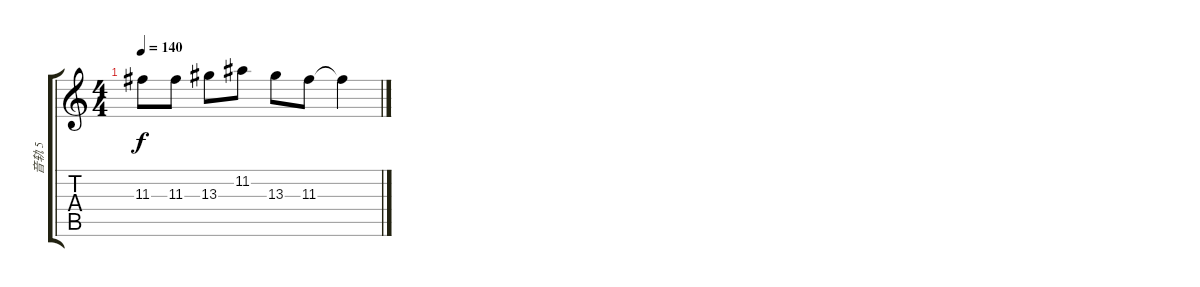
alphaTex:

\track ("音轨 5" "音轨 5") {instrument distortionguitar}
\staff {score tabs}
\tuning (E4 B3 G3 D3 A2 E2) {hide}
\ts (4 4)
\tempo 140
\clef g2
\ks c
11.3.8{dy f} 11.3.8 13.3.8 11.2.8 13.3.8 11.3.8 11.3{t}.4
